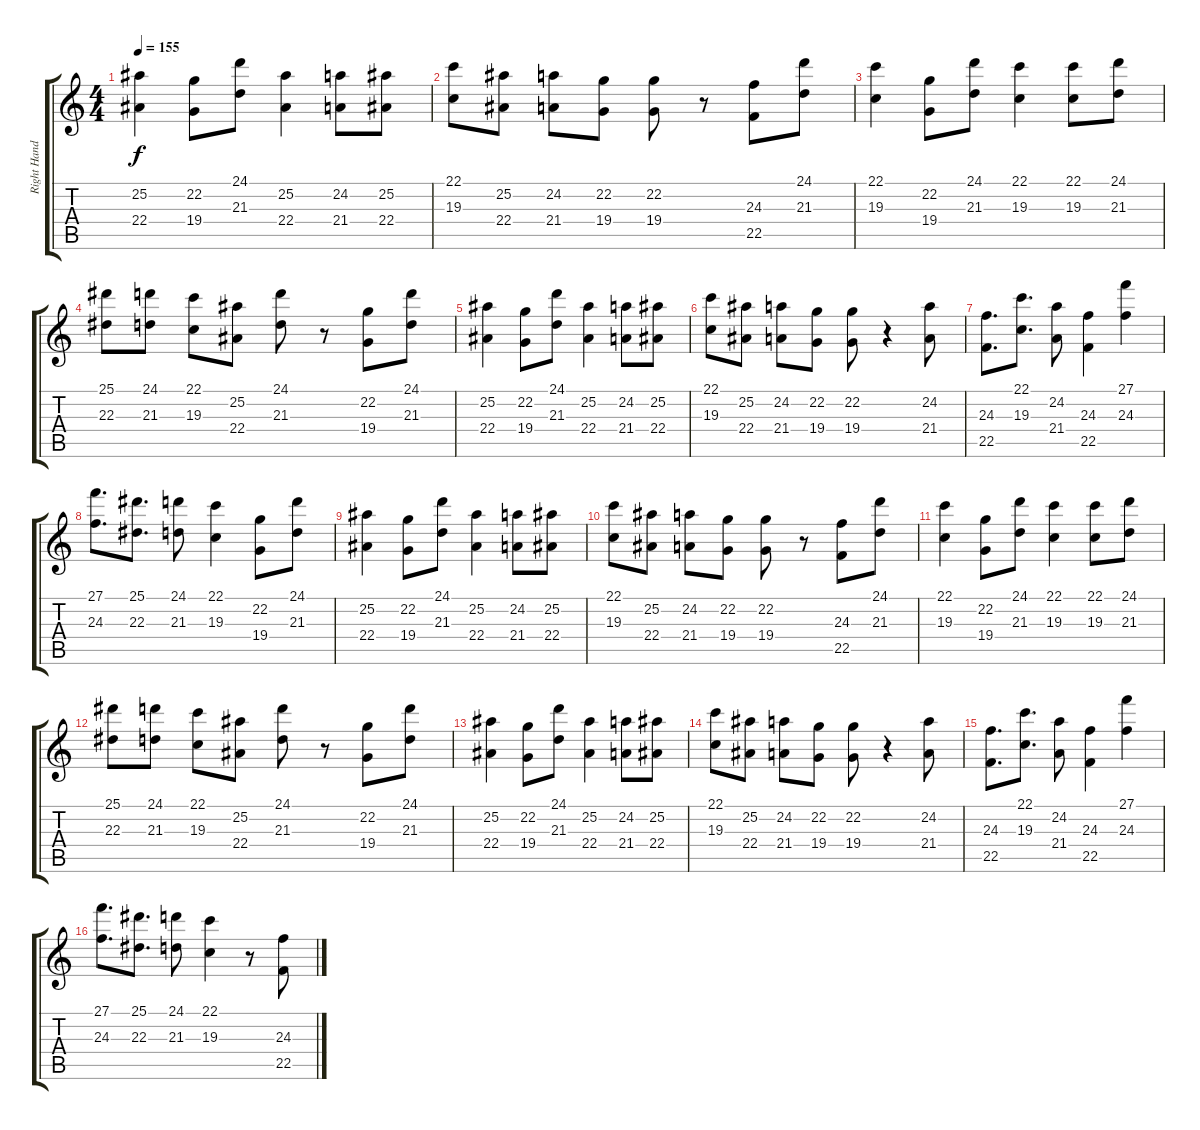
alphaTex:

\track ("Right Hand" "Right Hand") {instrument acousticgrandpiano}
\staff {score tabs}
\tuning (D4 A3 F3 C3 G2 D2) {hide}
\ts (4 4)
\tempo 155
\clef g2
\ks c
(25.2 22.4).4{dy f} (22.2 19.4).8 (24.1 21.3).8 (25.2 22.4).4 (24.2 21.4).8 (25.2 22.4).8 |
(22.1 19.3).8 (25.2 22.4).8 (24.2 21.4).8 (22.2 19.4).8 (22.2 19.4).8 r.8 (24.3 22.5).8 (24.1 21.3).8 |
(22.1 19.3).4 (22.2 19.4).8 (24.1 21.3).8 (22.1 19.3).4 (22.1 19.3).8 (24.1 21.3).8 |
(25.1 22.3).8 (24.1 21.3).8 (22.1 19.3).8 (25.2 22.4).8 (24.1 21.3).8 r.8 (22.2 19.4).8 (24.1 21.3).8 |
(25.2 22.4).4 (22.2 19.4).8 (24.1 21.3).8 (25.2 22.4).4 (24.2 21.4).8 (25.2 22.4).8 |
(22.1 19.3).8 (25.2 22.4).8 (24.2 21.4).8 (22.2 19.4).8 (22.2 19.4).8 r.4 (24.2 21.4).8 |
(24.3 22.5).8{d} (22.1 19.3).8{d} (24.2 21.4).8 (24.3 22.5).4 (27.1 24.3).4 |
(27.1 24.3).8{d} (25.1 22.3).8{d} (24.1 21.3).8 (22.1 19.3).4 (22.2 19.4).8 (24.1 21.3).8 |
(25.2 22.4).4 (22.2 19.4).8 (24.1 21.3).8 (25.2 22.4).4 (24.2 21.4).8 (25.2 22.4).8 |
(22.1 19.3).8 (25.2 22.4).8 (24.2 21.4).8 (22.2 19.4).8 (22.2 19.4).8 r.8 (24.3 22.5).8 (24.1 21.3).8 |
(22.1 19.3).4 (22.2 19.4).8 (24.1 21.3).8 (22.1 19.3).4 (22.1 19.3).8 (24.1 21.3).8 |
(25.1 22.3).8 (24.1 21.3).8 (22.1 19.3).8 (25.2 22.4).8 (24.1 21.3).8 r.8 (22.2 19.4).8 (24.1 21.3).8 |
(25.2 22.4).4 (22.2 19.4).8 (24.1 21.3).8 (25.2 22.4).4 (24.2 21.4).8 (25.2 22.4).8 |
(22.1 19.3).8 (25.2 22.4).8 (24.2 21.4).8 (22.2 19.4).8 (22.2 19.4).8 r.4 (24.2 21.4).8 |
(24.3 22.5).8{d} (22.1 19.3).8{d} (24.2 21.4).8 (24.3 22.5).4 (27.1 24.3).4 |
(27.1 24.3).8{d} (25.1 22.3).8{d} (24.1 21.3).8 (22.1 19.3).4 r.8 (24.3 22.5).8
